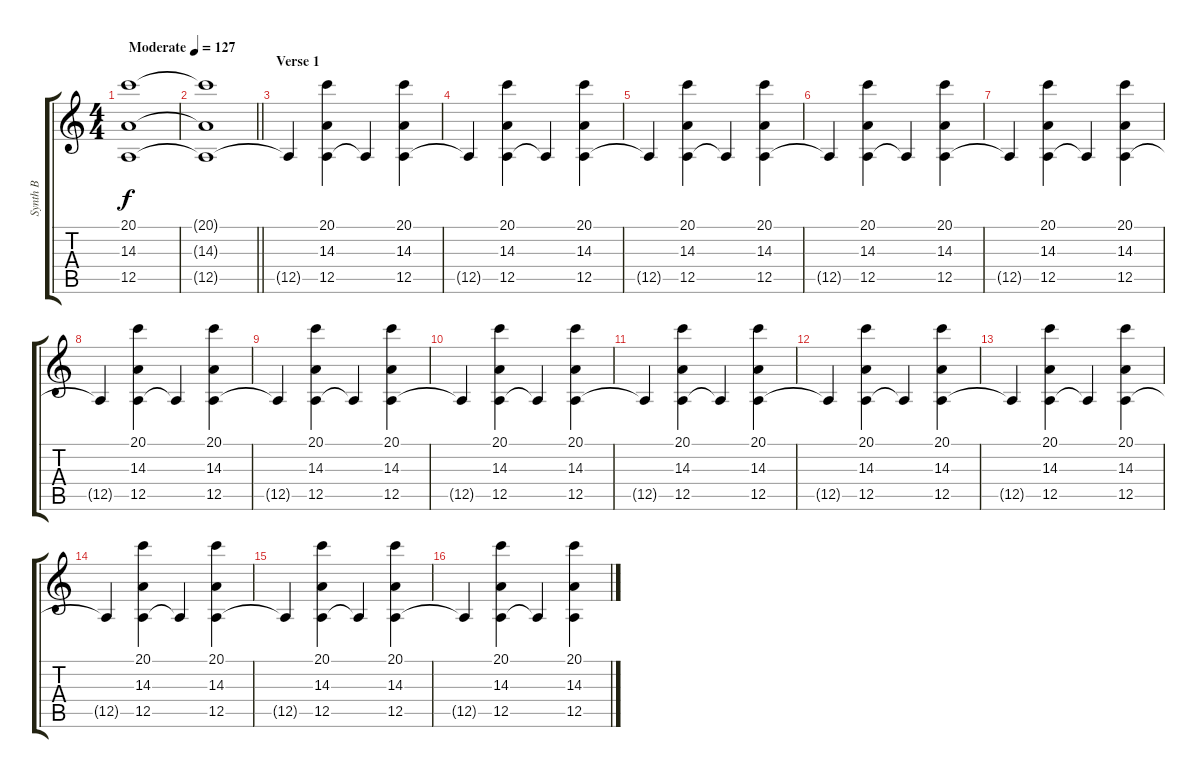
\track ("Synth B" "Synth B") {instrument stringensemble1}
\staff {score tabs}
\tuning (E4 B3 G3 D3 A2 E2) {hide}
\ts (4 4)
\tempo (127 "Moderate")
\clef g2
\ks c
(20.1 14.3 12.5).1{dy f volume 10 instrument stringensemble1} |
\barLineRight lightlight
(20.1{t} 14.3{t} 12.5{t}).1 |
\section ("" "Verse 1")
12.5{t}.4 (20.1 14.3 12.5).4 12.5{t}.4 (20.1 14.3 12.5).4 |
12.5{t}.4 (20.1 14.3 12.5).4 12.5{t}.4 (20.1 14.3 12.5).4 |
12.5{t}.4 (20.1 14.3 12.5).4 12.5{t}.4 (20.1 14.3 12.5).4 |
12.5{t}.4 (20.1 14.3 12.5).4 12.5{t}.4 (20.1 14.3 12.5).4 |
12.5{t}.4 (20.1 14.3 12.5).4 12.5{t}.4 (20.1 14.3 12.5).4 |
12.5{t}.4 (20.1 14.3 12.5).4 12.5{t}.4 (20.1 14.3 12.5).4 |
12.5{t}.4 (20.1 14.3 12.5).4 12.5{t}.4 (20.1 14.3 12.5).4 |
12.5{t}.4 (20.1 14.3 12.5).4 12.5{t}.4 (20.1 14.3 12.5).4 |
12.5{t}.4 (20.1 14.3 12.5).4 12.5{t}.4 (20.1 14.3 12.5).4 |
12.5{t}.4 (20.1 14.3 12.5).4 12.5{t}.4 (20.1 14.3 12.5).4 |
12.5{t}.4 (20.1 14.3 12.5).4 12.5{t}.4 (20.1 14.3 12.5).4 |
12.5{t}.4 (20.1 14.3 12.5).4 12.5{t}.4 (20.1 14.3 12.5).4 |
12.5{t}.4 (20.1 14.3 12.5).4 12.5{t}.4 (20.1 14.3 12.5).4 |
12.5{t}.4 (20.1 14.3 12.5).4 12.5{t}.4 (20.1 14.3 12.5).4
